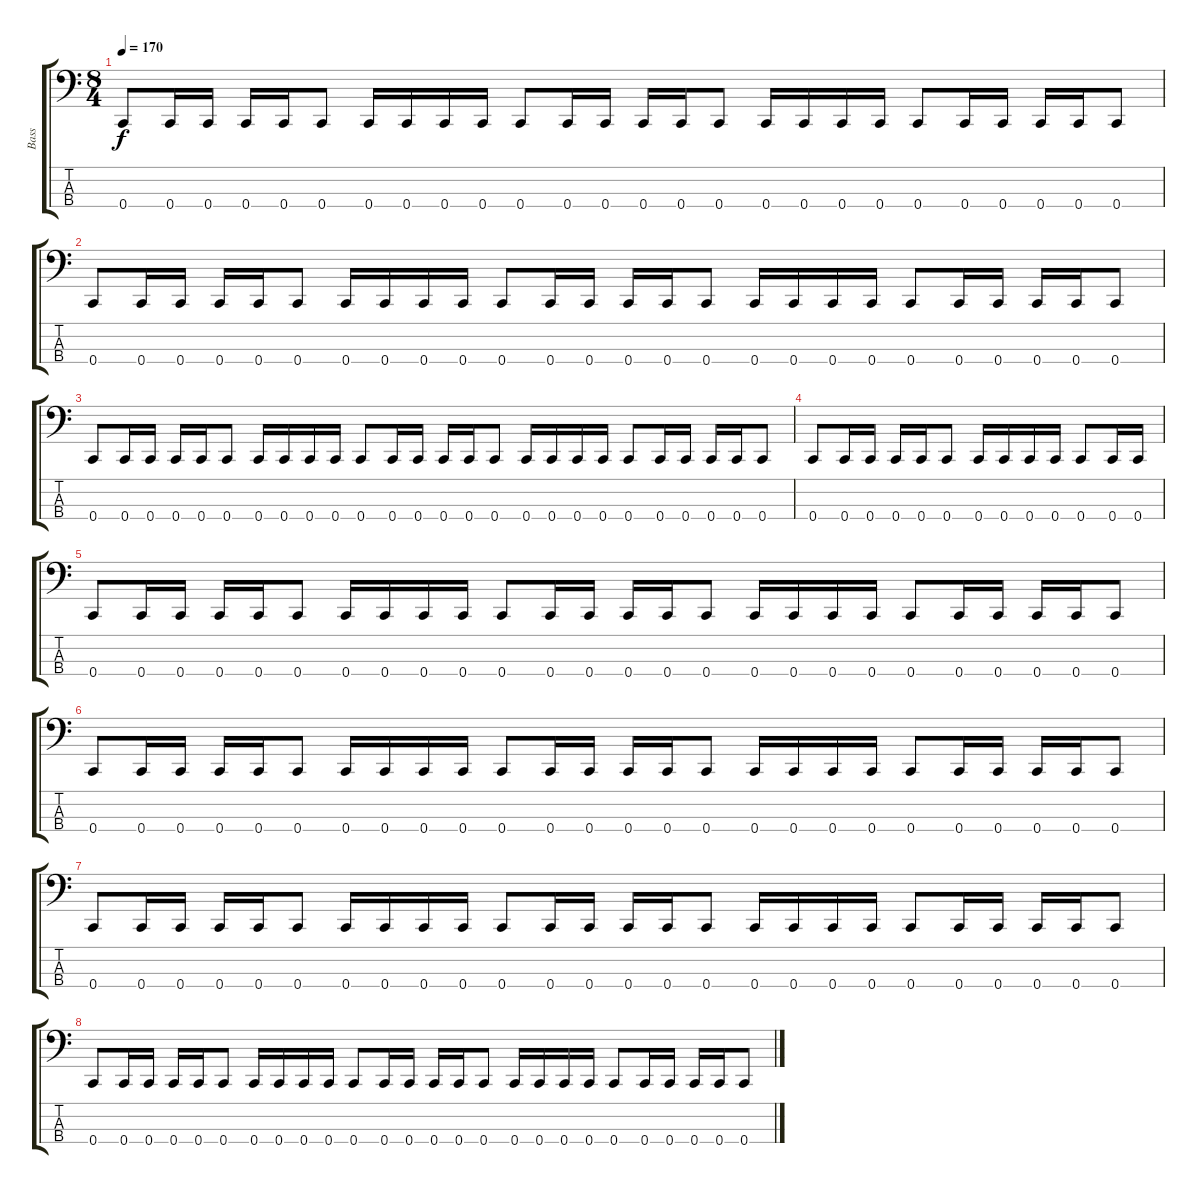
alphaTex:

\track ("Bass" "Bass") {instrument electricbasspick}
\staff {score tabs}
\tuning (Eb2 Bb1 F1 C1) {hide}
\ts (8 4)
\tempo 170
\clef f4
\ks c
0.4.8{dy f} 0.4.16 0.4.16 0.4.16 0.4.16 0.4.8 0.4.16 0.4.16 0.4.16 0.4.16 0.4.8 0.4.16 0.4.16 0.4.16 0.4.16 0.4.8 0.4.16 0.4.16 0.4.16 0.4.16 0.4.8 0.4.16 0.4.16 0.4.16 0.4.16 0.4.8 |
0.4.8 0.4.16 0.4.16 0.4.16 0.4.16 0.4.8 0.4.16 0.4.16 0.4.16 0.4.16 0.4.8 0.4.16 0.4.16 0.4.16 0.4.16 0.4.8 0.4.16 0.4.16 0.4.16 0.4.16 0.4.8 0.4.16 0.4.16 0.4.16 0.4.16 0.4.8 |
0.4.8 0.4.16 0.4.16 0.4.16 0.4.16 0.4.8 0.4.16 0.4.16 0.4.16 0.4.16 0.4.8 0.4.16 0.4.16 0.4.16 0.4.16 0.4.8 0.4.16 0.4.16 0.4.16 0.4.16 0.4.8 0.4.16 0.4.16 0.4.16 0.4.16 0.4.8 |
0.4.8 0.4.16 0.4.16 0.4.16 0.4.16 0.4.8 0.4.16 0.4.16 0.4.16 0.4.16 0.4.8 0.4.16 0.4.16 |
0.4.8 0.4.16 0.4.16 0.4.16 0.4.16 0.4.8 0.4.16 0.4.16 0.4.16 0.4.16 0.4.8 0.4.16 0.4.16 0.4.16 0.4.16 0.4.8 0.4.16 0.4.16 0.4.16 0.4.16 0.4.8 0.4.16 0.4.16 0.4.16 0.4.16 0.4.8 |
0.4.8 0.4.16 0.4.16 0.4.16 0.4.16 0.4.8 0.4.16 0.4.16 0.4.16 0.4.16 0.4.8 0.4.16 0.4.16 0.4.16 0.4.16 0.4.8 0.4.16 0.4.16 0.4.16 0.4.16 0.4.8 0.4.16 0.4.16 0.4.16 0.4.16 0.4.8 |
0.4.8 0.4.16 0.4.16 0.4.16 0.4.16 0.4.8 0.4.16 0.4.16 0.4.16 0.4.16 0.4.8 0.4.16 0.4.16 0.4.16 0.4.16 0.4.8 0.4.16 0.4.16 0.4.16 0.4.16 0.4.8 0.4.16 0.4.16 0.4.16 0.4.16 0.4.8 |
0.4.8 0.4.16 0.4.16 0.4.16 0.4.16 0.4.8 0.4.16 0.4.16 0.4.16 0.4.16 0.4.8 0.4.16 0.4.16 0.4.16 0.4.16 0.4.8 0.4.16 0.4.16 0.4.16 0.4.16 0.4.8 0.4.16 0.4.16 0.4.16 0.4.16 0.4.8
